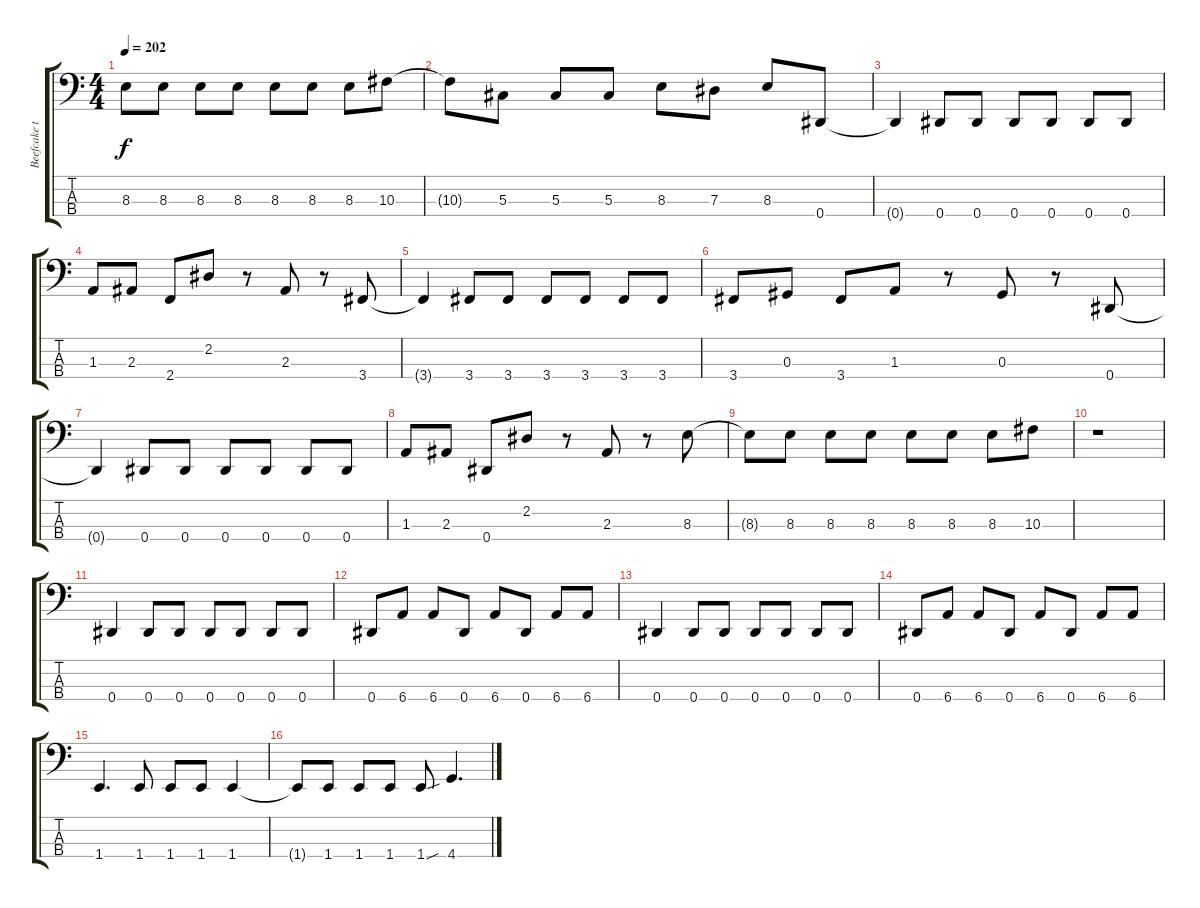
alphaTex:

\track ("Beefcake the Mighty" "Beefcake t") {instrument electricbasspick}
\staff {score tabs}
\tuning (Gb2 Db2 Ab1 Eb1) {hide}
\ts (4 4)
\tempo 202
\clef f4
\ks c
8.3{t}.8{dy f} 8.3.8 8.3.8 8.3.8 8.3.8 8.3.8 8.3.8 10.3.8 |
10.3{t}.8 5.3.8 5.3.8 5.3.8 8.3.8 7.3.8 8.3.8 0.4.8 |
0.4{t}.4 0.4.8 0.4.8 0.4.8 0.4.8 0.4.8 0.4.8 |
1.3.8 2.3.8 2.4.8 2.2.8 r.8 2.3.8 r.8 3.4.8 |
3.4{t}.4 3.4.8 3.4.8 3.4.8 3.4.8 3.4.8 3.4.8 |
3.4.8 0.3.8 3.4.8 1.3.8 r.8 0.3.8 r.8 0.4.8 |
0.4{t}.4 0.4.8 0.4.8 0.4.8 0.4.8 0.4.8 0.4.8 |
1.3.8 2.3.8 0.4.8 2.2.8 r.8 2.3.8 r.8 8.3.8 |
8.3{t}.8 8.3.8 8.3.8 8.3.8 8.3.8 8.3.8 8.3.8 10.3.8 |
r.1 |
0.4.4 0.4.8 0.4.8 0.4.8 0.4.8 0.4.8 0.4.8 |
0.4.8 6.4.8 6.4.8 0.4.8 6.4.8 0.4.8 6.4.8 6.4.8 |
0.4.4 0.4.8 0.4.8 0.4.8 0.4.8 0.4.8 0.4.8 |
0.4.8 6.4.8 6.4.8 0.4.8 6.4.8 0.4.8 6.4.8 6.4.8 |
1.4.4{d} 1.4.8 1.4.8 1.4.8 1.4.4 |
1.4{t}.8 1.4.8 1.4.8 1.4.8 1.4{sou}.8 4.4.4{d}
